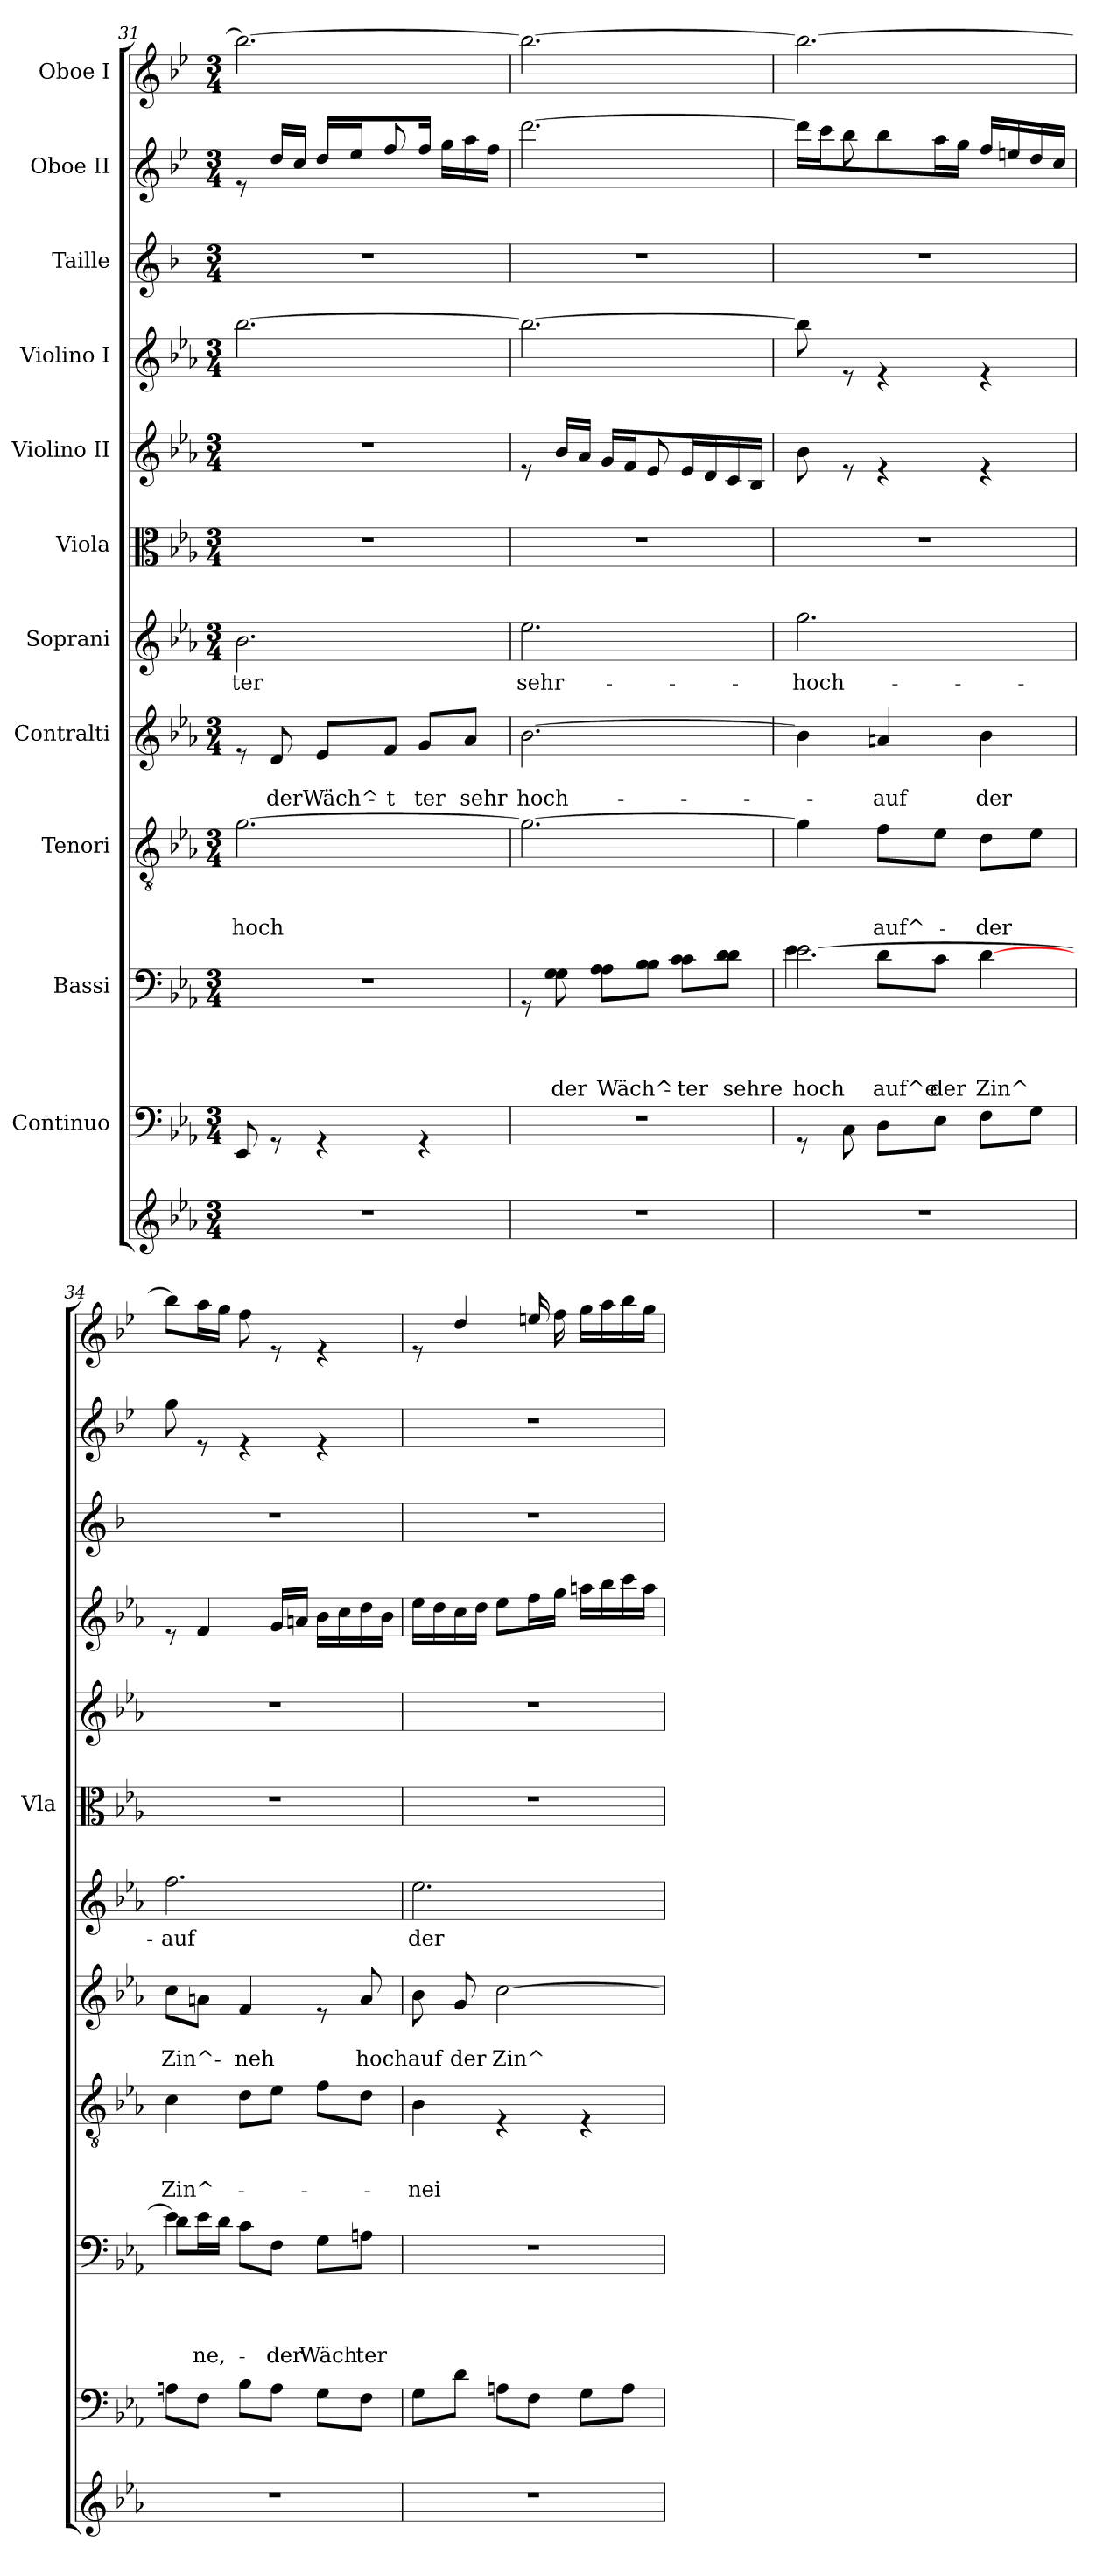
**kern	**kern	**kern	**text	**text	**text	**text	**kern	**text	**text	**text	**kern	**text	**text	**kern	**text	**kern	**kern	**kern	**kern	**kern	**kern
*part12	*part11	*part10	*part10	*part10	*part10	*part10	*part9	*part9	*part9	*part9	*part8	*part8	*part8	*part7	*part7	*part6	*part5	*part4	*part3	*part2	*part1
*staff12	*staff11	*staff10	*staff10	*staff10	*staff10	*staff10	*staff9	*staff9	*staff9	*staff9	*staff8	*staff8	*staff8	*staff7	*staff7	*staff6	*staff5	*staff4	*staff3	*staff2	*staff1
*	*I"Continuo	*I"Bassi	*	*	*	*	*I"Tenori	*	*	*	*I"Contralti	*	*	*I"Soprani	*	*I"Viola	*I"Violino II	*I"Violino I	*I"Taille	*I"Oboe II	*I"Oboe I
*	*	*	*	*	*	*	*	*	*	*	*	*	*	*	*	*I'Vla	*	*	*	*	*
!!LO:LB:g=z
*clefG2	*clefF4	*clefF4	*	*	*	*	*clefGv2	*	*	*	*clefG2	*	*	*clefG2	*	*clefC3	*clefG2	*clefG2	*clefG2	*clefG2	*clefG2
*	*	*	*	*	*	*	*	*	*	*	*	*	*	*	*	*	*	*	*ITrd4c7	*ITrd4c7	*ITrd4c7
*k[b-e-a-]	*k[b-e-a-]	*k[b-e-a-]	*	*	*	*	*k[b-e-a-]	*	*	*	*k[b-e-a-]	*	*	*k[b-e-a-]	*	*k[b-e-a-]	*k[b-e-a-]	*k[b-e-a-]	*k[b-e-]	*k[b-e-a-]	*k[b-e-a-]
*E-:	*E-:	*E-:	*	*	*	*	*E-:	*	*	*	*E-:	*	*	*E-:	*	*E-:	*E-:	*E-:	*B-:	*E-:	*E-:
*M3/4	*M3/4	*M3/4	*	*	*	*	*M3/4	*	*	*	*M3/4	*	*	*M3/4	*	*M3/4	*M3/4	*M3/4	*M3/4	*M3/4	*M3/4
=31	=31	=31	=31	=31	=31	=31	=31	=31	=31	=31	=31	=31	=31	=31	=31	=31	=31	=31	=31	=31	=31
!	!	!	!	!	!	!	!	!	!	!LO:LY:b	!	!	!	!	!LO:LY:b	!	!	!	!	!	!
*	*	*	*	*	*	*	*	*	*	*	*	*	*	*	*	*	*	*	*	*^	*
2.r	8EE-/	2.r	.	.	.	.	[>2.g\	.	.	hoch	8re	.	.	2.b-\	-ter	2.r	2.r	[2.bb-\	2.r	8re	4.ryy	2.ee-\_
!	!	!	!	!	!	!	!	!	!	!	!	!	!LO:LY:b	!	!	!	!	!	!	!	!	!
.	8rGG	.	.	.	.	.	.	.	.	.	8d/	.	der	.	.	.	.	.	.	16g/LL	.	.
.	.	.	.	.	.	.	.	.	.	.	.	.	.	.	.	.	.	.	.	16f/JJ	.	.
!	!	!	!	!	!	!	!	!	!	!	!	!	!LO:LY:b	!	!	!	!	!	!	!	!	!
.	4rGG	.	.	.	.	.	.	.	.	.	8e-/L	.	Wäch^-	.	.	.	.	.	.	16g/LL	.	.
.	.	.	.	.	.	.	.	.	.	.	.	.	.	.	.	.	.	.	.	16a-/	.	.
!	!	!	!	!	!	!	!	!	!	!	!	!	!LO:LY:b	!	!	!	!	!	!	!	!	!
.	.	.	.	.	.	.	.	.	.	.	8f/J	.	-t	.	.	.	.	.	.	8ryy	8b-/	.
!	!	!	!	!	!	!	!	!	!	!	!	!	!LO:LY:b	!	!	!	!	!	!	!	!	!
.	4rGG	.	.	.	.	.	.	.	.	.	8g/L	.	ter	.	.	.	.	.	.	16b-/JJ	16ryy	.
.	.	.	.	.	.	.	.	.	.	.	.	.	.	.	.	.	.	.	.	8.ryy	16cc\LL	.
!	!	!	!	!	!	!	!	!	!	!	!	!	!LO:LY:b	!	!	!	!	!	!	!	!	!
.	.	.	.	.	.	.	.	.	.	.	8a-/J	.	sehr	.	.	.	.	.	.	.	16dd\	.
.	.	.	.	.	.	.	.	.	.	.	.	.	.	.	.	.	.	.	.	.	16b-\JJ	.
=32	=32	=32	=32	=32	=32	=32	=32	=32	=32	=32	=32	=32	=32	=32	=32	=32	=32	=32	=32	=32	=32	=32
!	!	!	!	!	!	!	!	!	!	!	!	!	!LO:LY:b	!	!LO:LY:b	!	!	!	!	!	!	!
*	*	*	*	*	*	*	*	*	*	*	*	*	*	*	*	*	*^	*	*	*v	*v	*
2.r	2.r	8rGG	.	.	.	.	2.g\_	.	.	.	[>2.b-\	.	hoch-	2.ee-\	sehr-	2.r	8re	4.ryy	2.bb-\_	2.r	[>2.gg\	2.ee-\_
!	!	!	!	!	!	!LO:LY:b	!	!	!	!	!	!	!	!	!	!	!	!	!	!	!	!
.	.	8G\ 8G\	.	.	.	der	.	.	.	.	.	.	.	.	.	.	16b-/LL	.	.	.	.	.
.	.	.	.	.	.	.	.	.	.	.	.	.	.	.	.	.	16a-/JJ	.	.	.	.	.
!	!	!	!	!	!	!LO:LY:b	!	!	!	!	!	!	!	!	!	!	!	!	!	!	!	!
.	.	8A-\ 8A-\L	.	.	.	Wäch^-	.	.	.	.	.	.	.	.	.	.	16g/LL	.	.	.	.	.
.	.	.	.	.	.	.	.	.	.	.	.	.	.	.	.	.	16f/	.	.	.	.	.
.	.	8B-\ 8B-\J	.	.	.	.	.	.	.	.	.	.	.	.	.	.	8ryy	8e-/	.	.	.	.
!	!	!	!	!	!	!LO:LY:b	!	!	!	!	!	!	!	!	!	!	!	!	!	!	!	!
.	.	8c\ 8c\L	.	.	.	-ter	.	.	.	.	.	.	.	.	.	.	16e-/	4ryy	.	.	.	.
.	.	.	.	.	.	.	.	.	.	.	.	.	.	.	.	.	16d/	.	.	.	.	.
!	!	!	!	!	!	!LO:LY:b	!	!	!	!	!	!	!	!	!	!	!	!	!	!	!	!
.	.	8d\ 8d\J	.	.	.	sehre	.	.	.	.	.	.	.	.	.	.	16c/	.	.	.	.	.
.	.	.	.	.	.	.	.	.	.	.	.	.	.	.	.	.	16B-/JJ	.	.	.	.	.
*	*	*	*	*	*	*	*	*	*	*	*	*	*	*	*	*	*v	*v	*	*	*	*
=33	=33	=33	=33	=33	=33	=33	=33	=33	=33	=33	=33	=33	=33	=33	=33	=33	=33	=33	=33	=33	=33
*	*	*^	*	*	*	*	*	*	*	*	*	*	*	*	*	*	*	*	*	*	*
*	*	*	*^	*	*	*	*	*	*	*	*	*	*	*	*	*	*	*	*	*	*	*
!	!	!	!	!	!	!	!	!LO:LY:b	!	!	!	!	!	!	!	!	!LO:LY:b	!	!	!	!	!	!
*	*	*	*	*	*	*	*	*	*	*	*	*	*	*	*	*	*	*	*	*	*	*^	*
2.r	8rGG	[>2.e-\	2.e-\	4e-\	.	.	.	hoch	4g\]	.	.	.	4b-\]	.	.	2.gg\	-hoch-	2.r	8b-\	8bb-\]	2.r	16gg\LL]	8ryy	2.ee-\_
.	.	.	.	.	.	.	.	.	.	.	.	.	.	.	.	.	.	.	.	.	.	16ff\J	.	.
.	8C\	.	.	.	.	.	.	.	.	.	.	.	.	.	.	.	.	.	8re	8re	.	8ryy	8ee-\	.
!	!	!	!	!	!	!	!	!LO:LY:b	!	!	!	!LO:LY:b	!	!	!LO:LY:b	!	!	!	!	!	!	!	!	!
.	8D\L	.	.	8d\L	.	.	.	auf^e	8f\L	.	.	auf^-	4an/	.	-auf	.	.	.	4re	4re	.	8ee-\	4ryy	.
!	!	!	!	!	!	!	!	!LO:LY:b	!	!	!	!	!	!	!	!	!	!	!	!	!	!	!	!
.	8E-\J	.	.	8c\J	.	.	.	der	8e-\J	.	.	.	.	.	.	.	.	.	.	.	.	16dd\L	.	.
.	.	.	.	.	.	.	.	.	.	.	.	.	.	.	.	.	.	.	.	.	.	16cc\JJ	.	.
!	!	!	!	!	!	!	!	!LO:LY:b	!	!	!	!LO:LY:b	!	!	!LO:LY:b	!	!	!	!	!	!	!	!	!
.	8F\L	.	.	[>4d\	.	.	.	Zin^-	8d\L	.	.	-der	4b-\	.	der	.	.	.	4re	4re	.	4ryy	16b-/LL	.
.	.	.	.	.	.	.	.	.	.	.	.	.	.	.	.	.	.	.	.	.	.	.	16an/	.
.	8G\J	.	.	.	.	.	.	.	8e-\J	.	.	.	.	.	.	.	.	.	.	.	.	.	16g/	.
.	.	.	.	.	.	.	.	.	.	.	.	.	.	.	.	.	.	.	.	.	.	.	16f/JJ	.
*	*	*	*v	*v	*	*	*	*	*	*	*	*	*	*	*	*	*	*	*	*	*	*	*	*
=34	=34	=34	=34	=34	=34	=34	=34	=34	=34	=34	=34	=34	=34	=34	=34	=34	=34	=34	=34	=34	=34	=34	=34
!	!	!	!	!	!	!	!	!	!	!	!LO:LY:b	!	!	!LO:LY:b	!	!LO:LY:b	!	!	!	!	!	!	!
*	*	*	*	*	*	*	*	*	*	*	*	*	*	*	*	*	*	*	*	*	*v	*v	*
2.r	8An\L	4e-\]	8d\L	.	.	.	.	4c\	.	.	Zin^-	8cc\L	.	Zin^-	2.ff\	-auf	2.r	2.r	8re	2.r	8cc\	8ee-\L]
!	!	!	!	!	!	!	!LO:LY:b	!	!	!	!	!	!	!	!	!	!	!	!	!	!	!
.	8F\J	.	16e-\L	.	.	.	-ne,-	.	.	.	.	8an\J	.	.	.	.	.	.	4f/	.	8re	16dd\L
.	.	.	16d\JJ	.	.	.	.	.	.	.	.	.	.	.	.	.	.	.	.	.	.	16cc\JJ
!	!	!	!	!	!	!	!	!	!	!	!	!	!	!LO:LY:b	!	!	!	!	!	!	!	!
.	8B-\L	2ryy	8c\L	.	.	.	.	8d\L	.	.	.	4f/	.	-neh	.	.	.	.	.	.	4re	8b-\
!	!	!	!	!	!	!	!LO:LY:b	!	!	!	!	!	!	!	!	!	!	!	!	!	!	!
.	8A\J	.	8F\J	.	.	.	-der	8e-\J	.	.	.	.	.	.	.	.	.	.	16g/LL	.	.	8re
.	.	.	.	.	.	.	.	.	.	.	.	.	.	.	.	.	.	.	16an/JJ	.	.	.
!	!	!	!	!	!	!	!LO:LY:b	!	!	!	!	!	!	!	!	!	!	!	!	!	!	!
.	8G\L	.	8G\L	.	.	.	Wäch	8f\L	.	.	.	8re	.	.	.	.	.	.	16b-\LL	.	4re	4re
.	.	.	.	.	.	.	.	.	.	.	.	.	.	.	.	.	.	.	16cc\	.	.	.
!	!	!	!	!	!	!	!LO:LY:b	!	!	!	!	!	!	!LO:LY:b	!	!	!	!	!	!	!	!
.	8F\J	.	8An\J	.	.	.	ter	8d\J	.	.	.	8a/	.	hoch	.	.	.	.	16dd\	.	.	.
.	.	.	.	.	.	.	.	.	.	.	.	.	.	.	.	.	.	.	16b-\JJ	.	.	.
*	*	*v	*v	*	*	*	*	*	*	*	*	*	*	*	*	*	*	*	*	*	*	*
!!LO:PB:g=z
=35	=35	=35	=35	=35	=35	=35	=35	=35	=35	=35	=35	=35	=35	=35	=35	=35	=35	=35	=35	=35	=35
!	!	!	!	!	!	!	!	!	!	!LO:LY:b	!	!	!LO:LY:b	!	!LO:LY:b	!	!	!	!	!	!
2.r	8G\L	2.r	.	.	.	.	4B-\	.	.	-nei	8b-\	.	auf	2.ee-\	der	2.r	2.r	16ee-\LL	2.r	2.r	8re
.	.	.	.	.	.	.	.	.	.	.	.	.	.	.	.	.	.	16dd\	.	.	.
!	!	!	!	!	!	!	!	!	!	!	!	!	!LO:LY:b	!	!	!	!	!	!	!	!
.	8d\J	.	.	.	.	.	.	.	.	.	8g/	.	der	.	.	.	.	16cc\	.	.	4g/
.	.	.	.	.	.	.	.	.	.	.	.	.	.	.	.	.	.	16dd\JJ	.	.	.
!	!	!	!	!	!	!	!	!	!	!	!	!	!LO:LY:b	!	!	!	!	!	!	!	!
.	8An\L	.	.	.	.	.	4rE	.	.	.	[>2cc\	.	Zin^-	.	.	.	.	8ee-\L	.	.	.
.	8F\J	.	.	.	.	.	.	.	.	.	.	.	.	.	.	.	.	16ff\L	.	.	16an/
.	.	.	.	.	.	.	.	.	.	.	.	.	.	.	.	.	.	16gg\JJ	.	.	16b-\
.	8G\L	.	.	.	.	.	4rE	.	.	.	.	.	.	.	.	.	.	16aan\LL	.	.	16cc\LL
.	.	.	.	.	.	.	.	.	.	.	.	.	.	.	.	.	.	16bb-\	.	.	16dd\
.	8A\J	.	.	.	.	.	.	.	.	.	.	.	.	.	.	.	.	16ccc\	.	.	16ee-\
.	.	.	.	.	.	.	.	.	.	.	.	.	.	.	.	.	.	16aa\JJ	.	.	16cc\JJ
=	=	=	=	=	=	=	=	=	=	=	=	=	=	=	=	=	=	=	=	=	=
*-	*-	*-	*-	*-	*-	*-	*-	*-	*-	*-	*-	*-	*-	*-	*-	*-	*-	*-	*-	*-	*-
